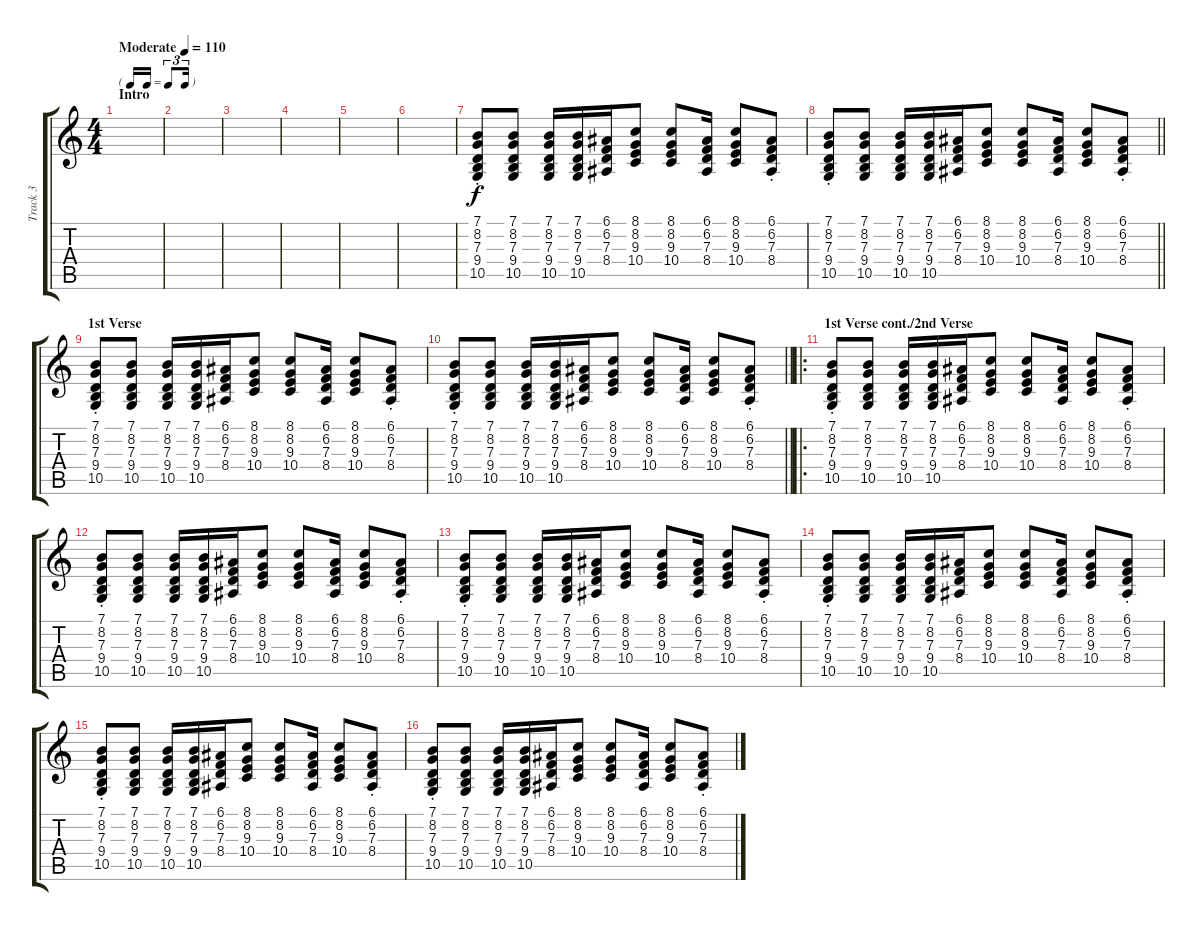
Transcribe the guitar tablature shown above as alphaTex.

\track ("Track 3" "Track 3") {instrument electricgrandpiano}
\staff {score tabs}
\tuning (E4 B3 G3 D3 A2 E2) {hide}
\ts (4 4)
\tf triplet16th
\section ("" "Intro")
\tempo (110 "Moderate")
\clef g2
\ks c
|
|
|
|
|
|
(7.1 8.2 7.3{st} 9.4 10.5).8 (7.1 8.2 7.3 9.4 10.5).8 (7.1 8.2 7.3 9.4 10.5).16 (7.1 8.2 7.3 9.4 10.5).16 (6.1 6.2 7.3 8.4).16 (8.1 8.2 9.3 10.4).8 (8.1 8.2 9.3 10.4).8 (6.1 6.2 7.3 8.4).16 (8.1 8.2 9.3 10.4).8 (6.1 6.2 7.3 8.4{st}).8 |
\barLineRight lightlight
(7.1 8.2 7.3{st} 9.4 10.5).8 (7.1 8.2 7.3 9.4 10.5).8 (7.1 8.2 7.3 9.4 10.5).16 (7.1 8.2 7.3 9.4 10.5).16 (6.1 6.2 7.3 8.4).16 (8.1 8.2 9.3 10.4).8 (8.1 8.2 9.3 10.4).8 (6.1 6.2 7.3 8.4).16 (8.1 8.2 9.3 10.4).8 (6.1 6.2 7.3 8.4{st}).8 |
\section ("" "1st Verse")
(7.1 8.2 7.3{st} 9.4 10.5).8 (7.1 8.2 7.3 9.4 10.5).8 (7.1 8.2 7.3 9.4 10.5).16 (7.1 8.2 7.3 9.4 10.5).16 (6.1 6.2 7.3 8.4).16 (8.1 8.2 9.3 10.4).8 (8.1 8.2 9.3 10.4).8 (6.1 6.2 7.3 8.4).16 (8.1 8.2 9.3 10.4).8 (6.1 6.2 7.3 8.4{st}).8 |
\barLineRight lightlight
(7.1 8.2 7.3{st} 9.4 10.5).8 (7.1 8.2 7.3 9.4 10.5).8 (7.1 8.2 7.3 9.4 10.5).16 (7.1 8.2 7.3 9.4 10.5).16 (6.1 6.2 7.3 8.4).16 (8.1 8.2 9.3 10.4).8 (8.1 8.2 9.3 10.4).8 (6.1 6.2 7.3 8.4).16 (8.1 8.2 9.3 10.4).8 (6.1 6.2 7.3 8.4{st}).8 |
\ro
\section ("" "1st Verse cont./2nd Verse")
(7.1 8.2 7.3{st} 9.4 10.5).8 (7.1 8.2 7.3 9.4 10.5).8 (7.1 8.2 7.3 9.4 10.5).16 (7.1 8.2 7.3 9.4 10.5).16 (6.1 6.2 7.3 8.4).16 (8.1 8.2 9.3 10.4).8 (8.1 8.2 9.3 10.4).8 (6.1 6.2 7.3 8.4).16 (8.1 8.2 9.3 10.4).8 (6.1 6.2 7.3 8.4{st}).8 |
(7.1 8.2 7.3{st} 9.4 10.5).8 (7.1 8.2 7.3 9.4 10.5).8 (7.1 8.2 7.3 9.4 10.5).16 (7.1 8.2 7.3 9.4 10.5).16 (6.1 6.2 7.3 8.4).16 (8.1 8.2 9.3 10.4).8 (8.1 8.2 9.3 10.4).8 (6.1 6.2 7.3 8.4).16 (8.1 8.2 9.3 10.4).8 (6.1 6.2 7.3 8.4{st}).8 |
(7.1 8.2 7.3{st} 9.4 10.5).8 (7.1 8.2 7.3 9.4 10.5).8 (7.1 8.2 7.3 9.4 10.5).16 (7.1 8.2 7.3 9.4 10.5).16 (6.1 6.2 7.3 8.4).16 (8.1 8.2 9.3 10.4).8 (8.1 8.2 9.3 10.4).8 (6.1 6.2 7.3 8.4).16 (8.1 8.2 9.3 10.4).8 (6.1 6.2 7.3 8.4{st}).8 |
(7.1 8.2 7.3{st} 9.4 10.5).8 (7.1 8.2 7.3 9.4 10.5).8 (7.1 8.2 7.3 9.4 10.5).16 (7.1 8.2 7.3 9.4 10.5).16 (6.1 6.2 7.3 8.4).16 (8.1 8.2 9.3 10.4).8 (8.1 8.2 9.3 10.4).8 (6.1 6.2 7.3 8.4).16 (8.1 8.2 9.3 10.4).8 (6.1 6.2 7.3 8.4{st}).8 |
(7.1 8.2 7.3{st} 9.4 10.5).8 (7.1 8.2 7.3 9.4 10.5).8 (7.1 8.2 7.3 9.4 10.5).16 (7.1 8.2 7.3 9.4 10.5).16 (6.1 6.2 7.3 8.4).16 (8.1 8.2 9.3 10.4).8 (8.1 8.2 9.3 10.4).8 (6.1 6.2 7.3 8.4).16 (8.1 8.2 9.3 10.4).8 (6.1 6.2 7.3 8.4{st}).8 |
(7.1 8.2 7.3{st} 9.4 10.5).8 (7.1 8.2 7.3 9.4 10.5).8 (7.1 8.2 7.3 9.4 10.5).16 (7.1 8.2 7.3 9.4 10.5).16 (6.1 6.2 7.3 8.4).16 (8.1 8.2 9.3 10.4).8 (8.1 8.2 9.3 10.4).8 (6.1 6.2 7.3 8.4).16 (8.1 8.2 9.3 10.4).8 (6.1 6.2 7.3 8.4{st}).8
